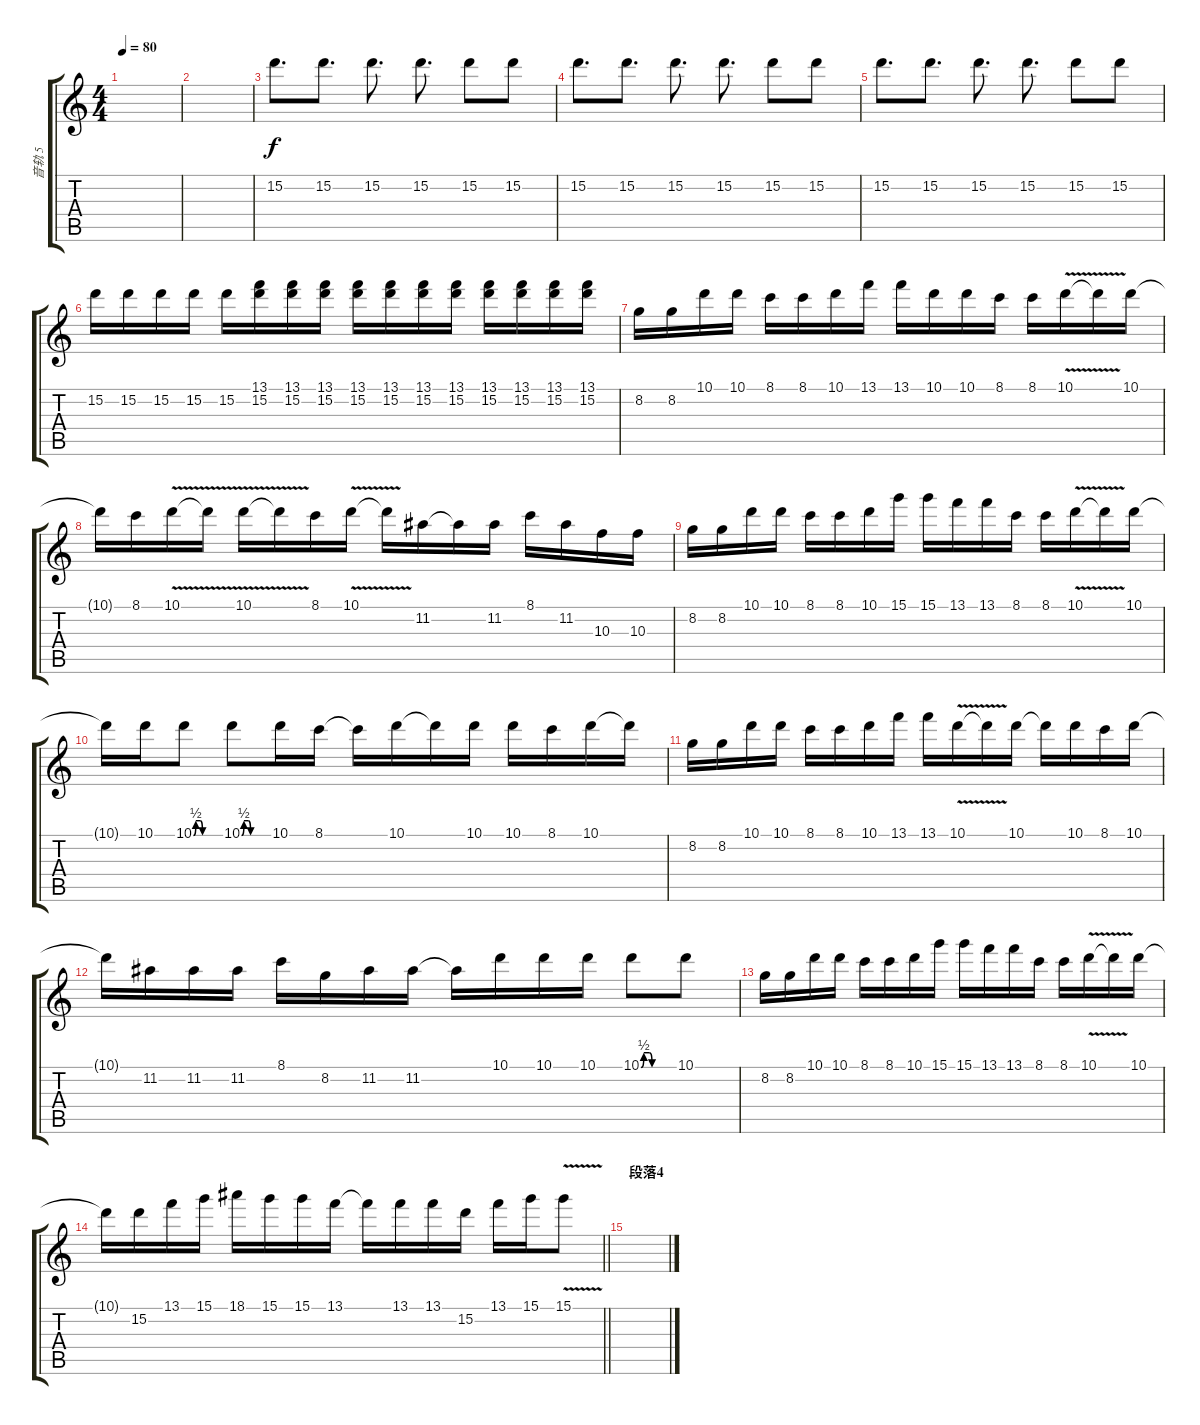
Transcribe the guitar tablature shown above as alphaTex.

\track ("音轨 5" "音轨 5") {instrument overdrivenguitar}
\staff {score tabs}
\tuning (E4 B3 G3 D3 A2 E2) {hide}
\ts (4 4)
\tempo 80
\clef g2
\ks c
|
|
15.2.8{d} 15.2.8{d} 15.2.8{d} 15.2.8{d} 15.2.8 15.2.8 |
15.2.8{d} 15.2.8{d} 15.2.8{d} 15.2.8{d} 15.2.8 15.2.8 |
15.2.8{d} 15.2.8{d} 15.2.8{d} 15.2.8{d} 15.2.8 15.2.8 |
15.2.16 15.2.16 15.2.16 15.2.16 15.2.16 (13.1 15.2).16 (13.1 15.2).16 (13.1 15.2).16 (13.1 15.2).16 (13.1 15.2).16 (13.1 15.2).16 (13.1 15.2).16 (13.1 15.2).16 (13.1 15.2).16 (13.1 15.2).16 (13.1 15.2).16 |
8.2.16 8.2.16 10.1.16 10.1.16 8.1.16 8.1.16 10.1.16 13.1.16 13.1.16 10.1.16 10.1.16 8.1.16 8.1.16 10.1{v}.16 10.1{t}.16 10.1.16 |
10.1{t}.16 8.1.16 10.1{v}.16 10.1{t}.16 10.1{v}.16 10.1{t}.16 8.1.16 10.1{v}.16 10.1{t}.16 11.2.16 11.2{t}.16 11.2.16 8.1.16 11.2.16 10.3.16 10.3.16 |
8.2.16 8.2.16 10.1.16 10.1.16 8.1.16 8.1.16 10.1.16 15.1.16 15.1.16 13.1.16 13.1.16 8.1.16 8.1.16 10.1{v}.16 10.1{t}.16 10.1.16 |
10.1{t}.16 10.1.16 10.1{be (custom 0 0 5 2 15 2 20 0 60 0)}.8 10.1{be (custom 0 0 5 2 15 2 20 0 60 0)}.8 10.1.16 8.1.16 8.1{t}.16 10.1.16 10.1{t}.16 10.1.16 10.1.16 8.1.16 10.1.16 10.1{t}.16 |
8.2.16 8.2.16 10.1.16 10.1.16 8.1.16 8.1.16 10.1.16 13.1.16 13.1.16 10.1{v}.16 10.1{t}.16 10.1.16 10.1{t}.16 10.1.16 8.1.16 10.1.16 |
10.1{t}.16 11.2.16 11.2.16 11.2.16 8.1.16 8.2.16 11.2.16 11.2.16 11.2{t}.16 10.1.16 10.1.16 10.1.16 10.1{be (custom 0 0 5 2 15 2 20 0 60 0)}.8 10.1.8 |
8.2.16 8.2.16 10.1.16 10.1.16 8.1.16 8.1.16 10.1.16 15.1.16 15.1.16 13.1.16 13.1.16 8.1.16 8.1.16 10.1{v}.16 10.1{t}.16 10.1.16 |
\barLineRight lightlight
10.1{t}.16 15.2.16 13.1.16 15.1.16 18.1.16 15.1.16 15.1.16 13.1.16 13.1{t}.16 13.1.16 13.1.16 15.2.16 13.1.16 15.1.16 15.1{v}.8 |
\section ("" "段落4")
